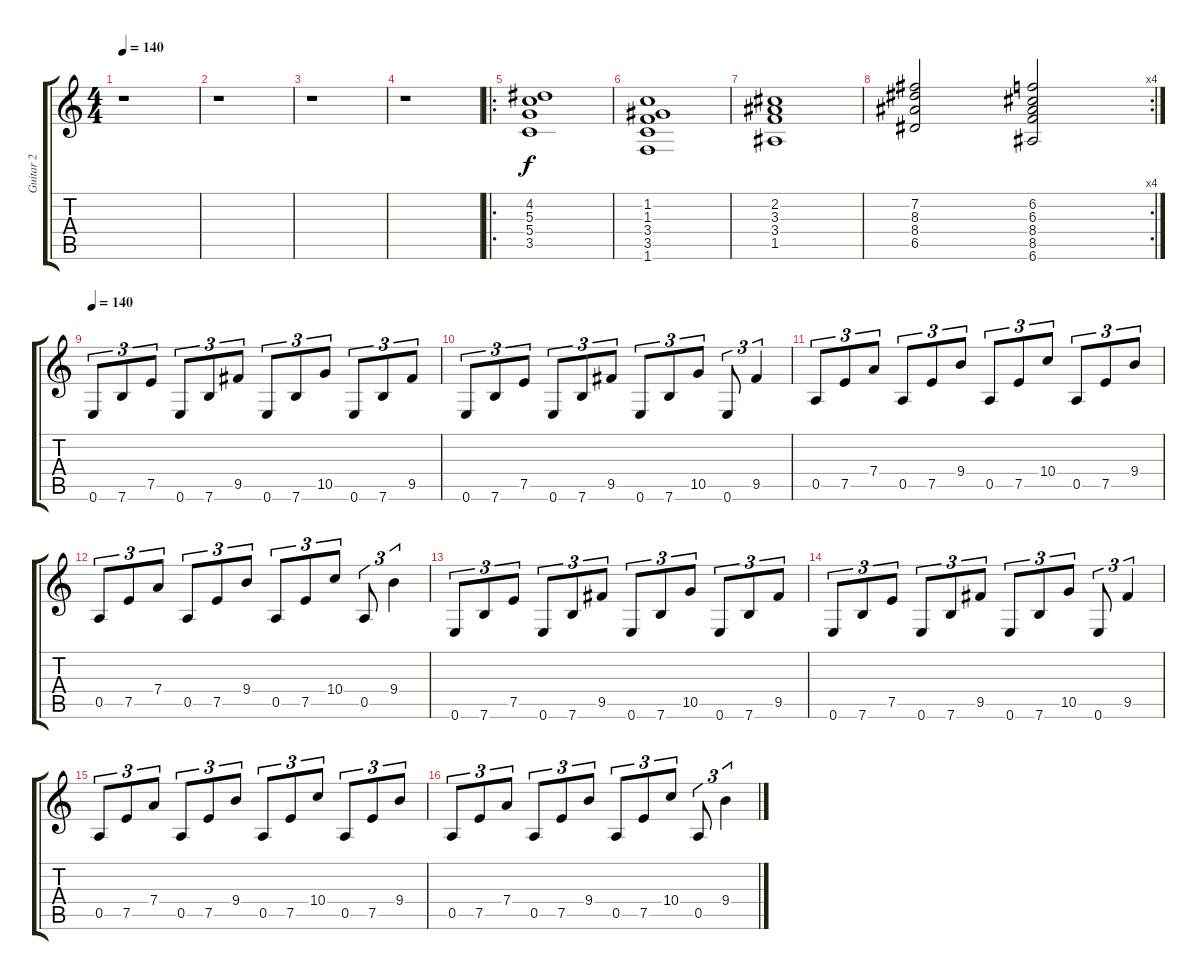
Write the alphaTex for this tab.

\track ("Guitar 2" "Guitar 2") {instrument distortionguitar}
\staff {score tabs}
\tuning (E4 B3 G3 D3 A2 E2) {hide}
\ts (4 4)
\tempo 140
\clef g2
\ks c
r.1{dy f} |
r.1 |
r.1 |
r.1 |
\ro
(4.2 5.3 5.4 3.5).1 |
(1.2 1.3 3.4 3.5 1.6).1 |
(2.2 3.3 3.4 1.5).1 |
\rc 4
(7.2 8.3 8.4 6.5).2 (6.2 6.3 8.4 8.5 6.6).2 |
\tempo 140
0.6.8{tu (3 2)} 7.6.8{tu (3 2)} 7.5.8{tu (3 2)} 0.6.8{tu (3 2)} 7.6.8{tu (3 2)} 9.5.8{tu (3 2)} 0.6.8{tu (3 2)} 7.6.8{tu (3 2)} 10.5.8{tu (3 2)} 0.6.8{tu (3 2)} 7.6.8{tu (3 2)} 9.5.8{tu (3 2)} |
0.6.8{tu (3 2)} 7.6.8{tu (3 2)} 7.5.8{tu (3 2)} 0.6.8{tu (3 2)} 7.6.8{tu (3 2)} 9.5.8{tu (3 2)} 0.6.8{tu (3 2)} 7.6.8{tu (3 2)} 10.5.8{tu (3 2)} 0.6.8{tu (3 2)} 9.5.4{tu (3 2)} |
0.5.8{tu (3 2)} 7.5.8{tu (3 2)} 7.4.8{tu (3 2)} 0.5.8{tu (3 2)} 7.5.8{tu (3 2)} 9.4.8{tu (3 2)} 0.5.8{tu (3 2)} 7.5.8{tu (3 2)} 10.4.8{tu (3 2)} 0.5.8{tu (3 2)} 7.5.8{tu (3 2)} 9.4.8{tu (3 2)} |
0.5.8{tu (3 2)} 7.5.8{tu (3 2)} 7.4.8{tu (3 2)} 0.5.8{tu (3 2)} 7.5.8{tu (3 2)} 9.4.8{tu (3 2)} 0.5.8{tu (3 2)} 7.5.8{tu (3 2)} 10.4.8{tu (3 2)} 0.5.8{tu (3 2)} 9.4.4{tu (3 2)} |
0.6.8{tu (3 2)} 7.6.8{tu (3 2)} 7.5.8{tu (3 2)} 0.6.8{tu (3 2)} 7.6.8{tu (3 2)} 9.5.8{tu (3 2)} 0.6.8{tu (3 2)} 7.6.8{tu (3 2)} 10.5.8{tu (3 2)} 0.6.8{tu (3 2)} 7.6.8{tu (3 2)} 9.5.8{tu (3 2)} |
0.6.8{tu (3 2)} 7.6.8{tu (3 2)} 7.5.8{tu (3 2)} 0.6.8{tu (3 2)} 7.6.8{tu (3 2)} 9.5.8{tu (3 2)} 0.6.8{tu (3 2)} 7.6.8{tu (3 2)} 10.5.8{tu (3 2)} 0.6.8{tu (3 2)} 9.5.4{tu (3 2)} |
0.5.8{tu (3 2)} 7.5.8{tu (3 2)} 7.4.8{tu (3 2)} 0.5.8{tu (3 2)} 7.5.8{tu (3 2)} 9.4.8{tu (3 2)} 0.5.8{tu (3 2)} 7.5.8{tu (3 2)} 10.4.8{tu (3 2)} 0.5.8{tu (3 2)} 7.5.8{tu (3 2)} 9.4.8{tu (3 2)} |
0.5.8{tu (3 2)} 7.5.8{tu (3 2)} 7.4.8{tu (3 2)} 0.5.8{tu (3 2)} 7.5.8{tu (3 2)} 9.4.8{tu (3 2)} 0.5.8{tu (3 2)} 7.5.8{tu (3 2)} 10.4.8{tu (3 2)} 0.5.8{tu (3 2)} 9.4.4{tu (3 2)}
